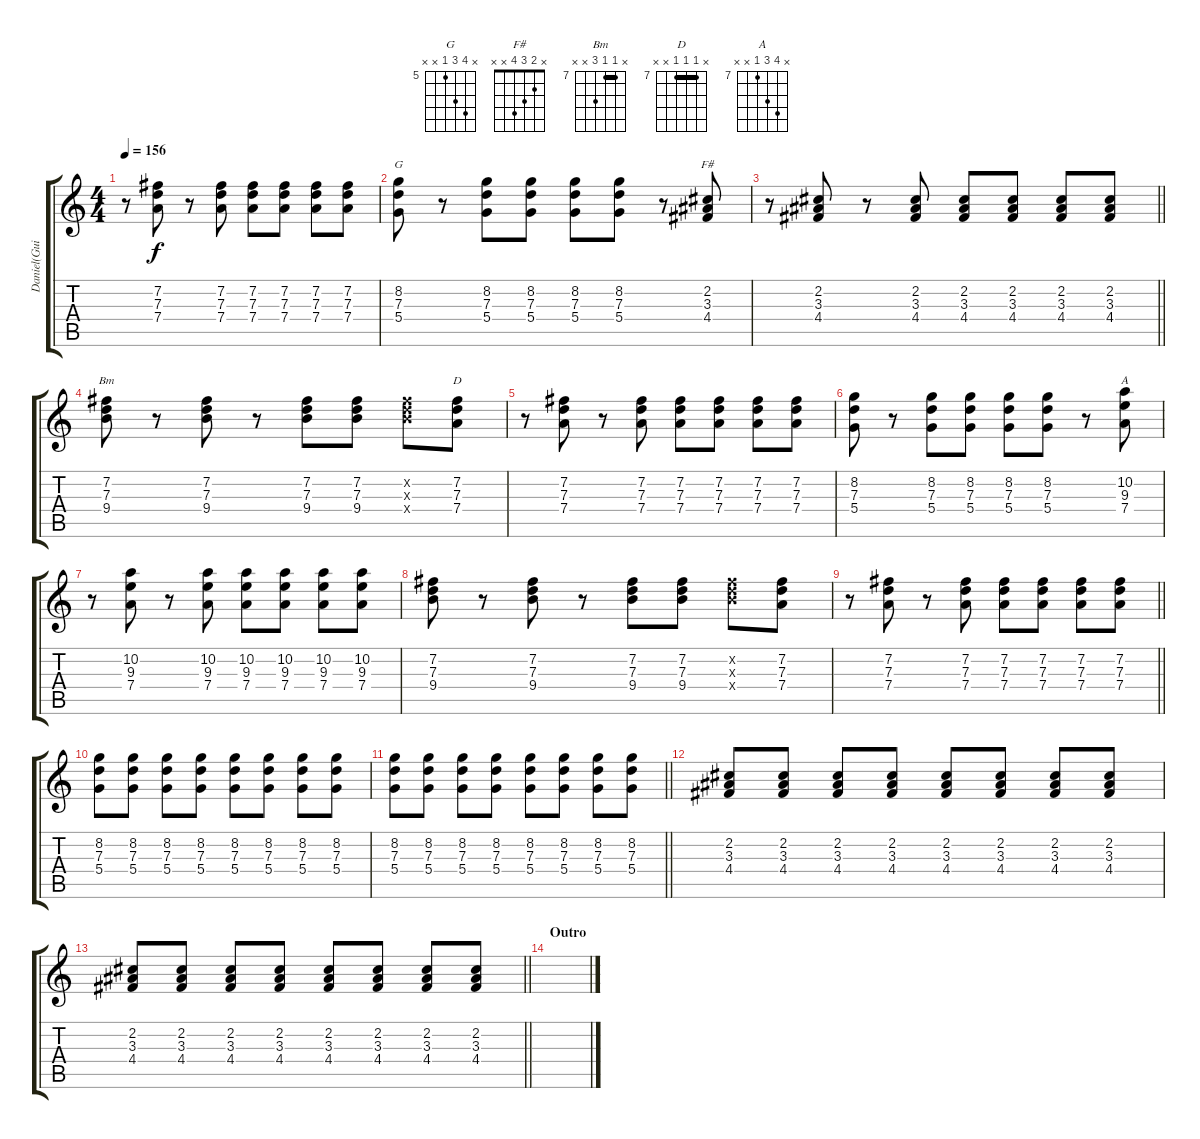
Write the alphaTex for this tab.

\track ("Daniel(Guitarra)" "Daniel(Gui") {instrument overdrivenguitar}
\staff {score tabs}
\tuning (E4 B3 G3 D3 A2 E2) {hide}
\chord ("G" x 8 7 5 x x) {firstfret 5}
\chord ("F#" x 2 3 4 x x)
\chord ("Bm" x 7 7 9 x x) {firstfret 7 barre 7}
\chord ("D" x 7 7 7 x x) {firstfret 7 barre 7}
\chord ("A" x 10 9 7 x x) {firstfret 7}
\ts (4 4)
\tempo 156
\clef g2
\ks c
r.8{dy f} (7.2 7.3 7.4).8 r.8 (7.2 7.3 7.4).8 (7.2 7.3 7.4).8 (7.2 7.3 7.4).8 (7.2 7.3 7.4).8 (7.2 7.3 7.4).8 |
(8.2 7.3 5.4).8{ch "G"} r.8 (8.2 7.3 5.4).8 (8.2 7.3 5.4).8 (8.2 7.3 5.4).8 (8.2 7.3 5.4).8 r.8 (2.2 3.3 4.4).8{ch "F#"} |
\barLineRight lightlight
r.8 (2.2 3.3 4.4).8 r.8 (2.2 3.3 4.4).8 (2.2 3.3 4.4).8 (2.2 3.3 4.4).8 (2.2 3.3 4.4).8 (2.2 3.3 4.4).8 |
\section ("" "")
(7.2 7.3 9.4).8{ch "Bm" volume 13} r.8 (7.2 7.3 9.4).8 r.8 (7.2 7.3 9.4).8 (7.2 7.3 9.4).8 (7.2{x} 7.3{x} 9.4{x}).8 (7.2 7.3 7.4).8{ch "D"} |
r.8 (7.2 7.3 7.4).8 r.8 (7.2 7.3 7.4).8 (7.2 7.3 7.4).8 (7.2 7.3 7.4).8 (7.2 7.3 7.4).8 (7.2 7.3 7.4).8 |
(8.2 7.3 5.4).8 r.8 (8.2 7.3 5.4).8 (8.2 7.3 5.4).8 (8.2 7.3 5.4).8 (8.2 7.3 5.4).8 r.8 (10.2 9.3 7.4).8{ch "A"} |
r.8 (10.2 9.3 7.4).8 r.8 (10.2 9.3 7.4).8 (10.2 9.3 7.4).8 (10.2 9.3 7.4).8 (10.2 9.3 7.4).8 (10.2 9.3 7.4).8 |
(7.2 7.3 9.4).8 r.8 (7.2 7.3 9.4).8 r.8 (7.2 7.3 9.4).8 (7.2 7.3 9.4).8 (7.2{x} 7.3{x} 9.4{x}).8 (7.2 7.3 7.4).8 |
\barLineRight lightlight
r.8 (7.2 7.3 7.4).8 r.8 (7.2 7.3 7.4).8 (7.2 7.3 7.4).8 (7.2 7.3 7.4).8 (7.2 7.3 7.4).8 (7.2 7.3 7.4).8 |
\section ("" "")
(8.2 7.3 5.4).8 (8.2 7.3 5.4).8 (8.2 7.3 5.4).8 (8.2 7.3 5.4).8 (8.2 7.3 5.4).8 (8.2 7.3 5.4).8 (8.2 7.3 5.4).8 (8.2 7.3 5.4).8 |
\barLineRight lightlight
(8.2 7.3 5.4).8 (8.2 7.3 5.4).8 (8.2 7.3 5.4).8 (8.2 7.3 5.4).8 (8.2 7.3 5.4).8 (8.2 7.3 5.4).8 (8.2 7.3 5.4).8 (8.2 7.3 5.4).8 |
(2.2 3.3 4.4).8 (2.2 3.3 4.4).8 (2.2 3.3 4.4).8 (2.2 3.3 4.4).8 (2.2 3.3 4.4).8 (2.2 3.3 4.4).8 (2.2 3.3 4.4).8 (2.2 3.3 4.4).8 |
\barLineRight lightlight
(2.2 3.3 4.4).8 (2.2 3.3 4.4).8 (2.2 3.3 4.4).8 (2.2 3.3 4.4).8 (2.2 3.3 4.4).8 (2.2 3.3 4.4).8 (2.2 3.3 4.4).8 (2.2 3.3 4.4).8 |
\section ("" "Outro")
